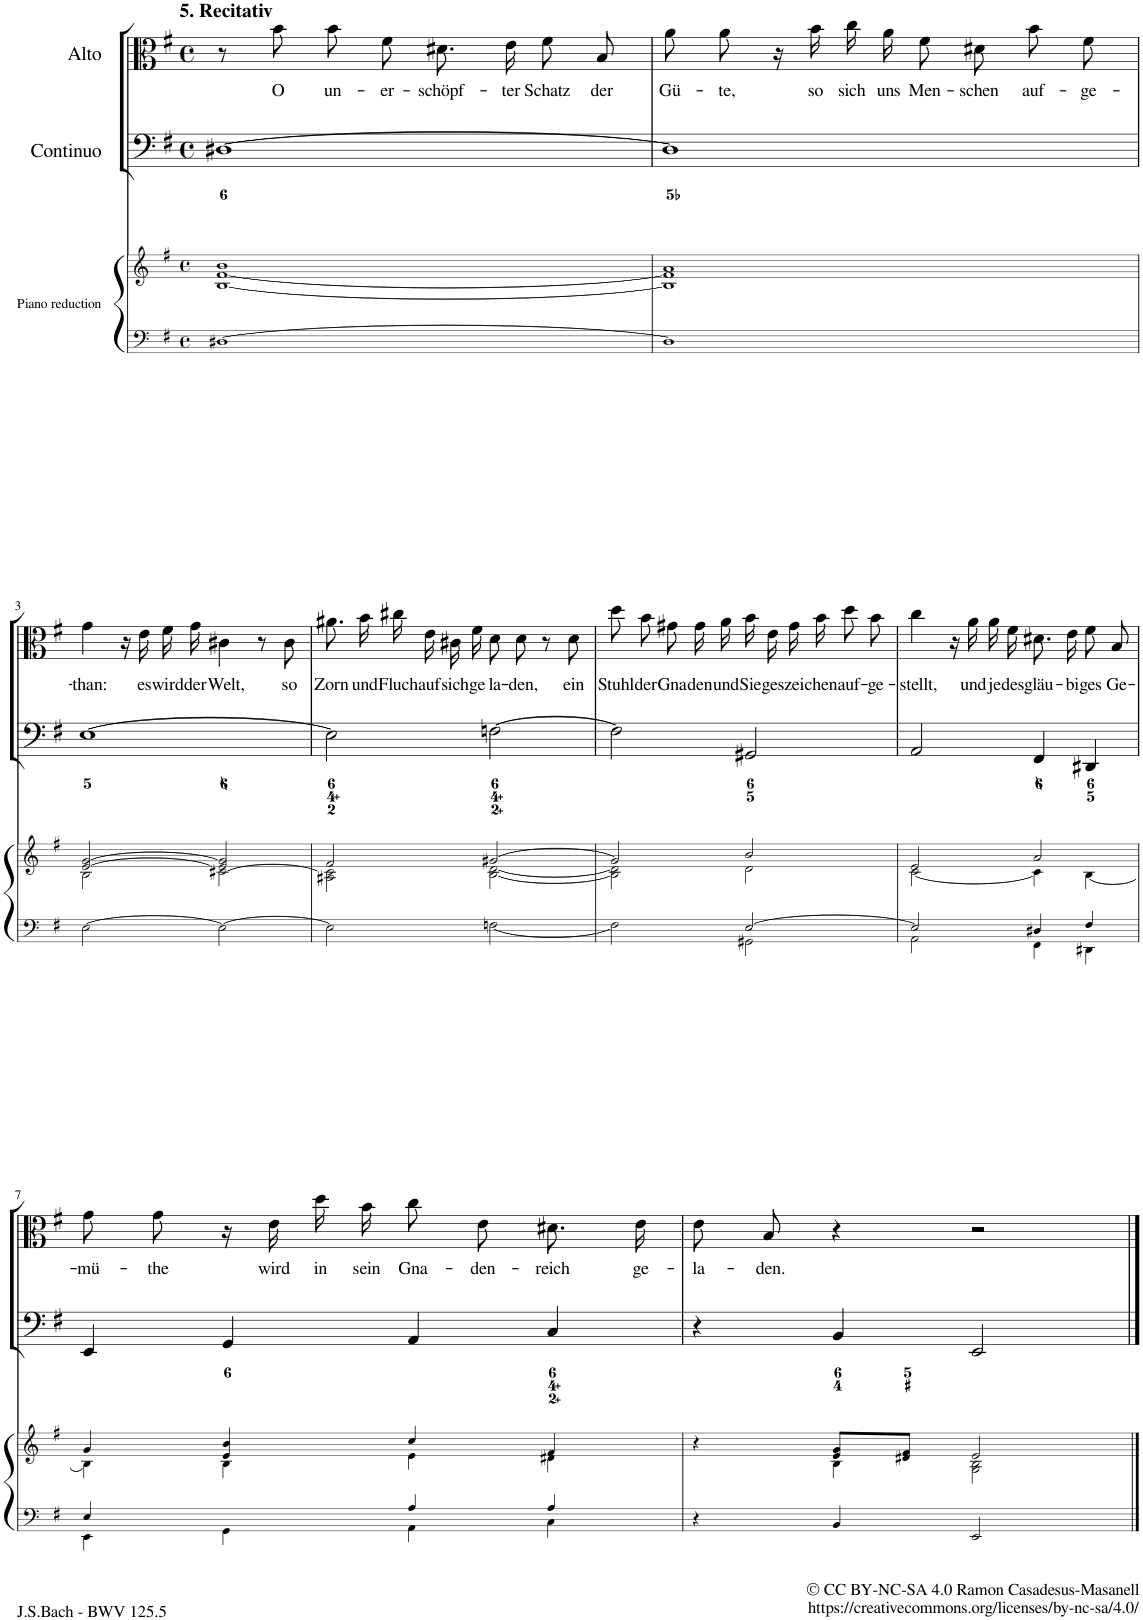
**kern	**kern	**kern	**kern	**text
*part3	*part3	*part2	*part1	*part1
*staff4	*staff3	*staff2	*staff1	*staff1
*I"Piano reduction	*	*I"Continuo	*I"Alto	*
*I'Pno	*	*	*	*
*stria5	*stria5	*	*	*
*clefF4	*clefG2	*clefF4	*clefC3	*
*k[f#]	*k[f#]	*k[f#]	*k[f#]	*
*M4/4	*M4/4	*M4/4	*M4/4	*
*met(c)	*met(c)	*met(c)	*met(c)	*
=1	=1	=1	=1	=1
!	!	!	!LO:TX:a:B:t=5. Recitativ	!
[1D#X	[1B [<1f# 1b	[1D#X	8r	.
!	!	!	!	!LO:LY:b
.	.	.	8b\	O
!	!	!	!	!LO:LY:b
.	.	.	8b\L	un-
!	!	!	!	!LO:LY:b
.	.	.	8f#\J	-er-
!	!	!	!	!LO:LY:b
.	.	.	8.d#X\L	-schöpf-
!	!	!	!	!LO:LY:b
.	.	.	16e\Jk	-ter
!	!	!	!	!LO:LY:b
.	.	.	8f#\L	Schatz
!	!	!	!	!LO:LY:b
.	.	.	8B\J	der
=2	=2	=2	=2	=2
!	!	!	!	!LO:LY:b
1D#]	1B] 1f#] 1a	1D#]	8a\L	Gü-
!	!	!	!	!LO:LY:b
.	.	.	8a\J	-te,
.	.	.	16r	.
!	!	!	!	!LO:LY:b
.	.	.	16b\LL	so
!	!	!	!	!LO:LY:b
.	.	.	16cc\	sich
!	!	!	!	!LO:LY:b
.	.	.	16a\JJ	uns
!	!	!	!	!LO:LY:b
.	.	.	8f#\L	Men-
!	!	!	!	!LO:LY:b
.	.	.	8d#X\J	-schen
!	!	!	!	!LO:LY:b
.	.	.	8b\L	auf-
!	!	!	!	!LO:LY:b
.	.	.	8f#\J	-ge-
!!LO:LB:g=z
=3	=3	=3	=3	=3
*	*^	*	*	*
!	!	!	!	!	!LO:LY:b
[2E\	[2e/ [2g/	2B\	[>1E	4g\	-than:
.	.	.	.	16r	.
!	!	!	!	!	!LO:LY:b
.	.	.	.	16e\LL	es
!	!	!	!	!	!LO:LY:b
.	.	.	.	16f#\	wird
!	!	!	!	!	!LO:LY:b
.	.	.	.	16g\JJ	der
!	!	!	!	!	!LO:LY:b
2E\_	2e/] 2g/]	[>2c#X\	.	4c#X\	Welt,
.	.	.	.	8r	.
!	!	!	!	!	!LO:LY:b
.	.	.	.	8c#\	so
=4	=4	=4	=4	=4	=4
!	!	!	!	!	!LO:LY:b
2E\]	2f#/	2A#X\ 2c#\]	2E\]	8.a#X\L	Zorn
!	!	!	!	!	!LO:LY:b
.	.	.	.	16b\Jk	und
!	!	!	!	!	!LO:LY:b
.	.	.	.	16cc#X\LL	Fluch
!	!	!	!	!	!LO:LY:b
.	.	.	.	16e\J	auf
!	!	!	!	!	!LO:LY:b
.	.	.	.	16c#X\L	sich
!	!	!	!	!	!LO:LY:b
.	.	.	.	16f#\JJ	ge-
!	!	!	!	!	!LO:LY:b
[2Fn\	[2g#X/	[2B\ [2d\	[2Fn\	8d\L	-la-
!	!	!	!	!	!LO:LY:b
.	.	.	.	8d\J	-den,
.	.	.	.	8r	.
!	!	!	!	!	!LO:LY:b
.	.	.	.	8d\	ein
=5	=5	=5	=5	=5	=5
*^	*	*	*	*	*
!	!	!	!	!	!	!LO:LY:b
2ryy	2F\]	2g#/]	2B\] 2d\]	2F\]	8dd\L	Stuhl
!	!	!	!	!	!	!LO:LY:b
.	.	.	.	.	8b\J	der
!	!	!	!	!	!	!LO:LY:b
.	.	.	.	.	8g#X\L	Gna-
!	!	!	!	!	!	!LO:LY:b
.	.	.	.	.	16g#\L	-den
!	!	!	!	!	!	!LO:LY:b
.	.	.	.	.	16a\JJ	und
!	!	!	!	!	!	!LO:LY:b
[2E/	2GG#X\	2b/	2d\	2GG#X/	16b\LL	Sie-
!	!	!	!	!	!	!LO:LY:b
.	.	.	.	.	16e\J	-ges-
!	!	!	!	!	!	!LO:LY:b
.	.	.	.	.	16g#\L	-zei-
!	!	!	!	!	!	!LO:LY:b
.	.	.	.	.	16b\JJ	-chen
!	!	!	!	!	!	!LO:LY:b
.	.	.	.	.	8dd\L	auf-
!	!	!	!	!	!	!LO:LY:b
.	.	.	.	.	8b\J	-ge-
=6	=6	=6	=6	=6	=6	=6
!	!	!	!	!	!	!LO:LY:b
2E/]	2AA\	2e/	[2c\	2AA/	4cc\	-stellt,
.	.	.	.	.	16r	.
!	!	!	!	!	!	!LO:LY:b
.	.	.	.	.	16a\LL	und
!	!	!	!	!	!	!LO:LY:b
.	.	.	.	.	16a\	je-
!	!	!	!	!	!	!LO:LY:b
.	.	.	.	.	16f#\JJ	-des
!	!	!	!	!	!	!LO:LY:b
4D#X/	4FF#\	2a/	4c\]	4FF#/	8.d#X\L	gläu-
!	!	!	!	!	!	!LO:LY:b
.	.	.	.	.	16e\Jk	-bi-
!	!	!	!	!	!	!LO:LY:b
4F#/	4DD#X\	.	[4B\	4DD#X/	8f#\L	-ges
!	!	!	!	!	!	!LO:LY:b
.	.	.	.	.	8B\J	Ge-
!!LO:LB:g=z
=7	=7	=7	=7	=7	=7	=7
!	!	!	!	!	!	!LO:LY:b
4E/	4EE\	4g/	4B\]	4EE/	8g\L	-mü-
!	!	!	!	!	!	!LO:LY:b
.	.	.	.	.	8g\J	-the
4ryy	4GG\	4e/ 4b/	4B\	4GG/	16r	.
!	!	!	!	!	!	!LO:LY:b
.	.	.	.	.	16e\LL	wird
!	!	!	!	!	!	!LO:LY:b
.	.	.	.	.	16dd\	in
!	!	!	!	!	!	!LO:LY:b
.	.	.	.	.	16b\JJ	sein
!	!	!	!	!	!	!LO:LY:b
4A/	4AA\	4cc/	4e\	4AA/	8cc\L	Gna-
!	!	!	!	!	!	!LO:LY:b
.	.	.	.	.	8e\J	-den-
!	!	!	!	!	!	!LO:LY:b
4A/	4C\	4f#/	4d#X\	4C/	8.d#X\L	-reich
!	!	!	!	!	!	!LO:LY:b
.	.	.	.	.	16e\Jk	ge-
*v	*v	*	*	*	*	*
=8	=8	=8	=8	=8	=8
!	!	!	!	!	!LO:LY:b
4r	4r	4ryy	4r	8e\L	-la-
!	!	!	!	!	!LO:LY:b
.	.	.	.	8B\J	-den.
4BB/	8e/ 8g/L	4B\	4BB/	4r	.
.	8d#X/ 8f#/J	.	.	.	.
2EE/	2e/	2G\ 2B\	2EE/	2r	.
*	*v	*v	*	*	*
==	==	==	==	==
*-	*-	*-	*-	*-
